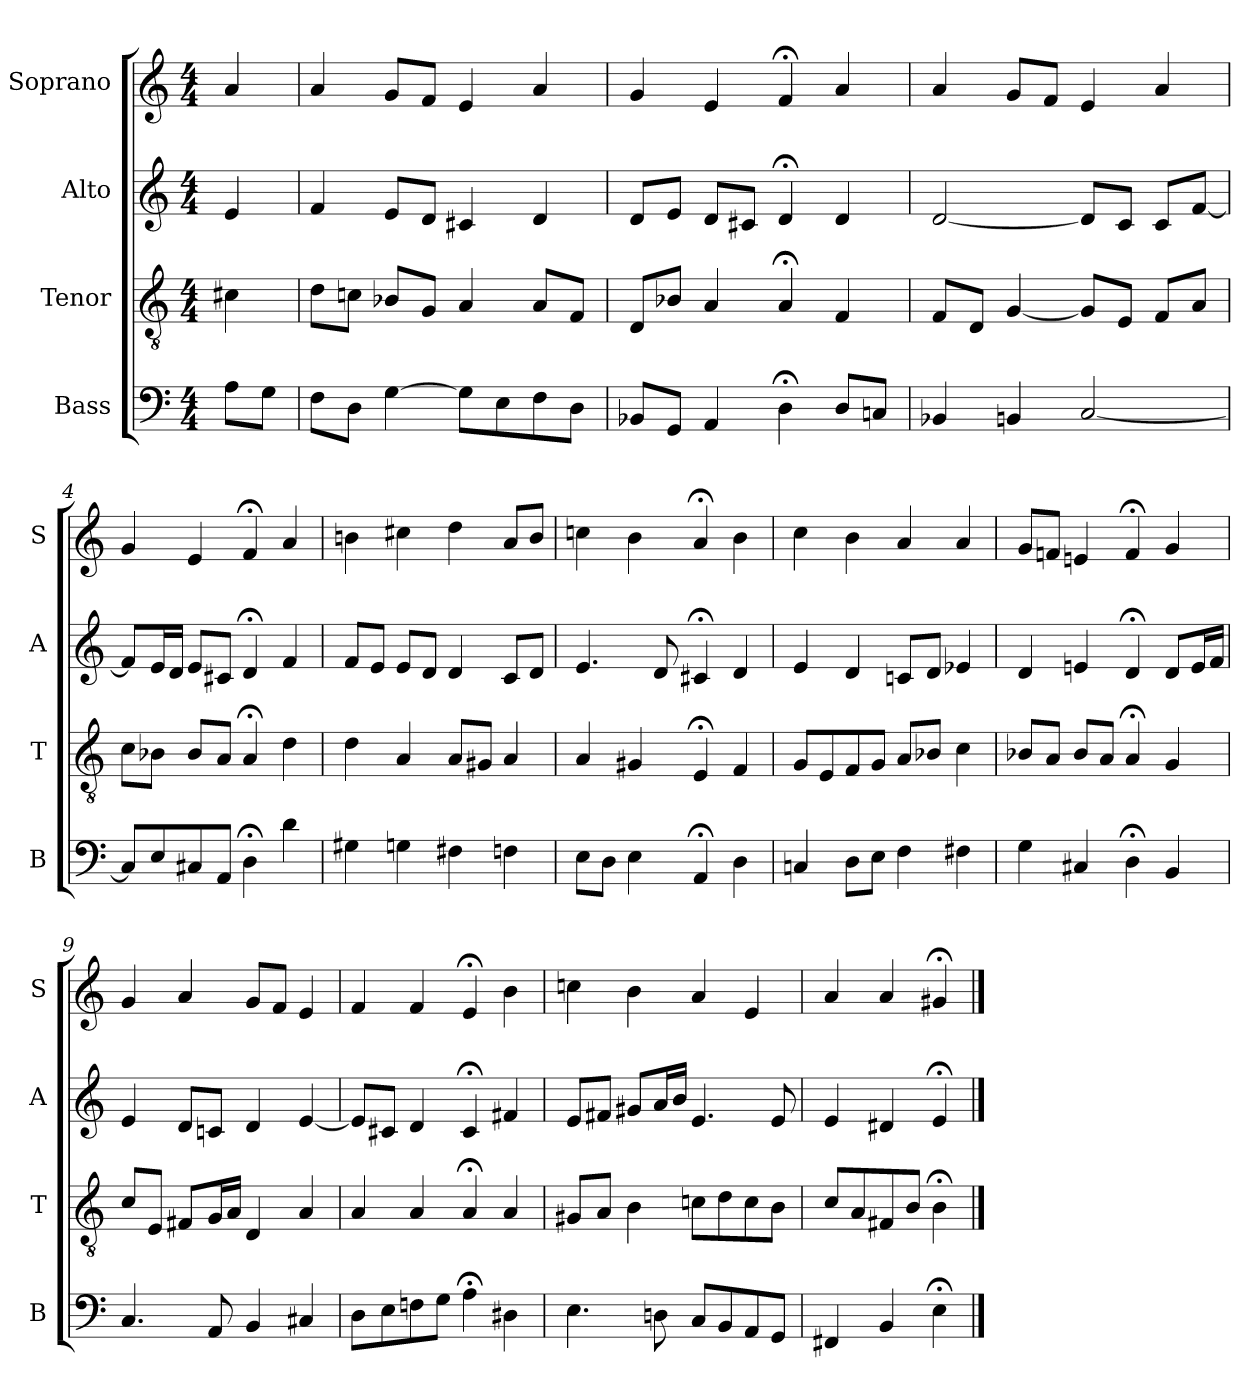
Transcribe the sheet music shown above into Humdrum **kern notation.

**kern	**kern	**kern	**kern
*part4	*part3	*part2	*part1
*staff4	*staff3	*staff2	*staff1
*I"Bass	*I"Tenor	*I"Alto	*I"Soprano
*I'B	*I'T	*I'A	*I'S
*clefF4	*clefGv2	*clefG2	*clefG2
*k[]	*k[]	*k[]	*k[]
*D:dor	*D:dor	*D:dor	*D:dor
*M4/4	*M4/4	*M4/4	*M4/4
*MM100	*MM100	*MM100	*MM100
=	=	=	=
8AL	4c#X	4e	4a
8GJ	.	.	.
=1	=1	=1	=1
8FL	8dL	4f	4a
8DJ	8cnJ	.	.
[4G	8B-XL	8eL	8gL
.	8GJ	8dJ	8fJ
8GL]	4A	4c#X	4e
8E	.	.	.
8F	8AL	4d	4a
8DJ	8FJ	.	.
=2	=2	=2	=2
8BB-XL	8DL	8dL	4g
8GGJ	8B-XJ	8eJ	.
4AA	4A	8dL	4e
.	.	8c#XJ	.
4D;<	4A;<	4d;<	4f;<
8DL	4F	4d	4a
8CnJ	.	.	.
=3	=3	=3	=3
4BB-X	8FL	[2d	4a
.	8DJ	.	.
4BBn	[4G	.	8gL
.	.	.	8fJ
[2C	8GL]	8dL]	4e
.	8EJ	8cJ	.
.	8FL	8cL	4a
.	8AJ	[8fJ	.
=4	=4	=4	=4
8CL]	8cL	8fL]	4g
8E	8B-XJ	16eL	.
.	.	16dJJ	.
8C#X	8B-L	8eL	4e
8AAJ	8AJ	8c#XJ	.
4D;<	4A;<	4d;<	4f;<
4d	4d	4f	4a
=5	=5	=5	=5
4G#X	4d	8fL	4bn
.	.	8eJ	.
4Gn	4A	8eL	4cc#X
.	.	8dJ	.
4F#X	8AL	4d	4dd
.	8G#XJ	.	.
4Fn	4A	8cL	8aL
.	.	8dJ	8bJ
=6	=6	=6	=6
8EL	4A	4.e	4ccn
8DJ	.	.	.
4E	4G#X	.	4b
.	.	8d	.
4AA;<	4E;<	4c#X;<	4a;<
4D	4F	4d	4b
=7	=7	=7	=7
4Cn	8GL	4e	4cc
.	8E	.	.
8DL	8F	4d	4b
8EJ	8GJ	.	.
4F	8AL	8cnL	4a
.	8B-XJ	8dJ	.
4F#X	4c	4e-X	4a
=8	=8	=8	=8
4G	8B-XL	4d	8gL
.	8AJ	.	8fnJ
4C#X	8B-L	4en	4en
.	8AJ	.	.
4D;<	4A;<	4d;<	4f;<
4BB	4G	8dL	4g
.	.	16eL	.
.	.	16fJJ	.
=9	=9	=9	=9
4.C	8cL	4e	4g
.	8EJ	.	.
.	8F#XL	8dL	4a
8AA	16GL	8cnJ	.
.	16AJJ	.	.
4BB	4D	4d	8gL
.	.	.	8fJ
4C#X	4A	[4e	4e
=10	=10	=10	=10
8DL	4A	8eL]	4f
8E	.	8c#XJ	.
8Fn	4A	4d	4f
8GJ	.	.	.
4A;<	4A;<	4c#;<	4e;<
4D#X	4A	4f#X	4b
=11	=11	=11	=11
4.E	8G#XL	8eL	4ccn
.	8AJ	8f#XJ	.
.	4B	8g#XL	4b
8Dn	.	16aL	.
.	.	16bJJ	.
8CL	8cnL	4.e	4a
8BB	8d	.	.
8AA	8c	.	4e
8GGJ	8BJ	8e	.
=12	=12	=12	=12
4FF#X	8cL	4e	4a
.	8A	.	.
4BB	8F#X	4d#X	4a
.	8BJ	.	.
4E;<	4B;<	4e;<	4g#X;<
==	==	==	==
*-	*-	*-	*-
